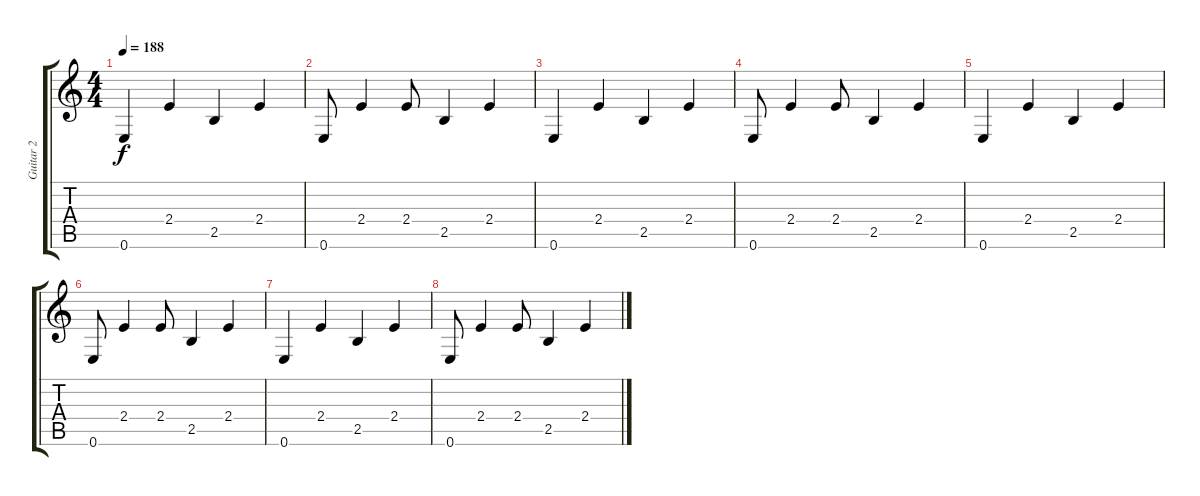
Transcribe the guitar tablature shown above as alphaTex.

\track ("Guitar 2" "Guitar 2") {instrument electricguitarclean}
\staff {score tabs}
\tuning (E4 B3 G3 D3 A2 E2) {hide}
\ts (4 4)
\tempo 188
\clef g2
\ks c
0.6.4{dy f} 2.4.4 2.5.4 2.4.4 |
0.6.8 2.4.4 2.4.8 2.5.4 2.4.4 |
0.6.4 2.4.4 2.5.4 2.4.4 |
0.6.8 2.4.4 2.4.8 2.5.4 2.4.4 |
0.6.4 2.4.4 2.5.4 2.4.4 |
0.6.8 2.4.4 2.4.8 2.5.4 2.4.4 |
0.6.4 2.4.4 2.5.4 2.4.4 |
0.6.8 2.4.4 2.4.8 2.5.4 2.4.4
